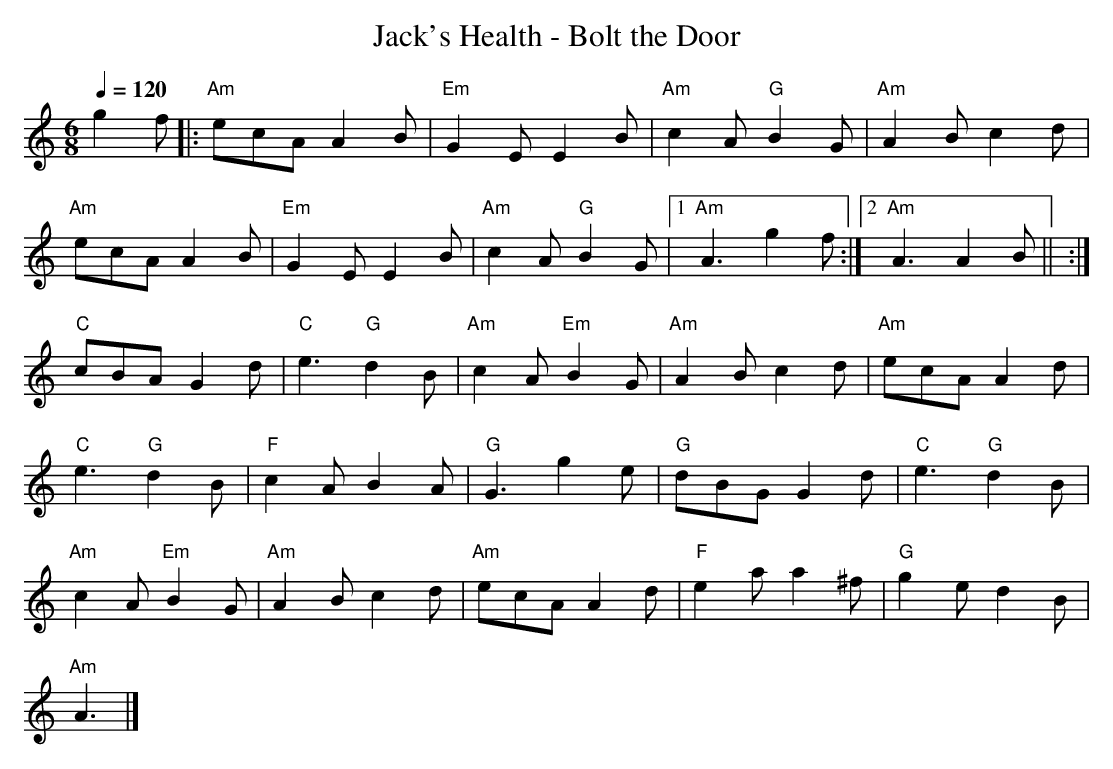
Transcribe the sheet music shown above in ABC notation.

X:1     %Music
T:Jack's Health - Bolt the Door     %Tune name
Q:1/4=120     %Tempo
M:6/8     %Meter
L:1/8     %
K:Am
g2 f |: "Am"ecA A2 B | "Em"G2 E E2 B | "Am"c2 A "G"B2 G | "Am"A2 B c2 d |
"Am"ecA A2 B | "Em"G2 E E2 B | "Am"c2 A "G"B2 G |1"Am"A3 g2 f :|2"Am"A3 A2 B || :|
"C"cBA G2 d | "C"e3 "G"d2 B | "Am"c2 A "Em"B2 G | "Am"A2 B c2 d | "Am"ecA A2 d |
"C"e3 "G"d2 B | "F"c2 A B2 A | "G"G3 g2 e | "G"dBG G2 d | "C"e3 "G"d2 B |
"Am"c2 A "Em"B2 G | "Am"A2 B c2 d | "Am"ecA A2 d | "F"e2 a a2 ^f | "G"g2 e d2 B |
"Am"A3 |]
